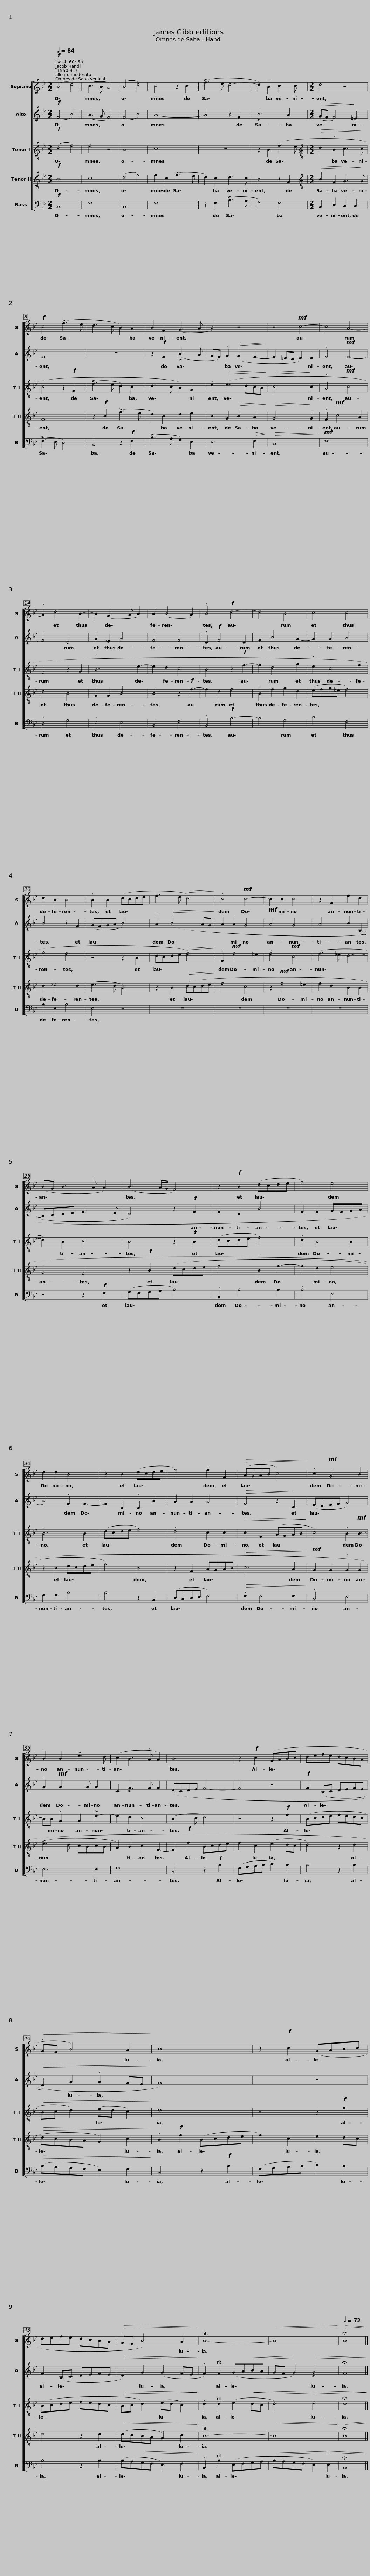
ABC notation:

X:1
%%score [ 1 2 3 4 5 ]
L:1/8
Q:1/4=84
M:2/2
I:linebreak $
K:Bb
V:1 treble
V:2 treble
V:3 treble-8
V:4 treble-8
V:5 bass
V:1
!f! (B4 d4) | (c3 B A4) | (B4 d4) | c4 z2 c2 | (!>!f3 e d4- | %5
 d2) B2 c3 c |$[M:2/2] d4 z4 |!f! c4 (!>!f3 e | d3 c B2) A2 | B2 F2 (G3 A | %10
 B4) z4 |$ z4!mf! c4- | c4 A4- | A2 d4 B2- | B2 (G3 A B2) | %15
 B2 (B4 A2) | B4!f! d4- |$ d4 B4 | c4 c4 | d2 B2 B4 | %20
 B2 B2 (dcde | f3 e!>(! d4)!>)! |$ c4!mf! c4- | c2 c2 c4 | z2 F2 f2 d2 | %25
 (BG B3 A A2) | (B3 A/G/ F4) |$ z2!f! B2 (dcde | f4) e4 | d2 d2 B4 | %30
 z2 B2 (dcde | f4) f2 F2 |$!>(! (AGAB c4)!>)! | c2!mf! G4 B2 | B2 B2 !>!e3 d | %35
 (c2 B3 A A2) | B8 |$ z2!f! c2 (GABc | defe dcBA |!>(! GF B4) A2!>)! | %40
 B8 | z2!f! c2 (GABc |$ defe dcBA |!>(! GF B4) A2!>)! | B8-[Q:1/4=83][Q:1/4=82][Q:1/4=81][Q:1/4=80] | %45
[Q:1/4=79]!<(! B8!<)![Q:1/4=78][Q:1/4=76][Q:1/4=73] |[Q:1/4=72]!>(! !fermata!B8!>)! |] %47
V:2
!f! (F4 B4) | (A3 G F4) | (F4 B4) | A8- | A4 z2 F2 | %5
 !>!B6 A2 |$[M:2/2]!>(! (GF F4)!>)! =E2 | F8 | z8 | z2!f! F2 (!>!B3 A | %10
 GF) G2!>(! (G2 F2-!>)! |$ F2 =ED E2) E2 | F4!mf! F4- | F4 D4 | G2 _E2 G4 | %15
 F4 F4 | D2!f! F4 D2 |$ F2 B4 G2- | G2 G2 A4 | B4 z2 F2 | %20
 (GFGA B4) | A2!>(! (B4 AG!>)! |$ A2 A2 G4 |!mf! A4 G4 | A4 B2 (B,2- | %25
 B,CDE F3 E | D4) z2!f! F2 |$ F2 D2 B4 | F2 F2 GFGA | B4) F2 F2- | %30
 F2 B,2 B,2 B2 | A2 A2 A4 |$!>(! F4 z2!>)! C2 | (EDEF G4) | G2!mf! G3 G G2 | %35
 C2 !>!F3 F F2 | (DCDE F4- |$ F4 z4 |!f! F2 (B,C DEFE |!>(! D2) G2 G2 FE!>)! | %40
 F8) | x4 z4 |$ F2 (B,C DEFE |!>(! D2) G2 (G2 FE!>)! | F2) F2 (GA!<(!BA | %45
 GF!<)! G2)!>(! !>!G4 | !fermata!F8!>)! |] %47
V:3
!f! (d4 f4) | f4 z4 | B8 | c8 | z8 | %5
 z2 B2 (f3 e |$[M:2/2][K:treble-8]!>(! d2 B2 c3!>)! c | c4 z2!f! F2 | (!>!f3 e d2) c2 | d3 c B2) G2 | %10
 e2!>(! (e3 dcB!>)! |$!>(! c6!>)! c2 | A4!mf! c4 | F4 z2 G2 | B6 e2- | %15
 e2 d2 c4 | B4 z2!f! f2- |$ f2 d4 g2 | e2 c4 f2 | g4 f4 | %20
 z4 z2 B2 | dcde!>(! f4)!>)! |$ F2!mf! f4 =e2 | f4!mf! c4 | (f3 !courtesy!_e d4- | %25
 d2) B2 c4 | B4 z2!f! B2 |$ (dcde f4) | d2 B4 B2 | B6 B2 | %30
 (dcde f4) | d4 c2 c2 |$!>(! c2 F2 (AGAB!>)! | c4) B2!mf! B2- | BB G2 G2 !>!e2- | %35
 e2 d2 c4 | (B3 c d4) |$ z4 z2!f! f2 | (Bcde fedc |!>(! Bc d2) (ed c2)!>)! | %40
 d8 | z4 z2!f! f2 |$ (Bcde fedc |!>(! Bc d2) (ed c2)!>)! | d2 d2 (e2!<(! dc | %45
 d4)!<)!!>(! e4 | !fermata!d8!>)! |] %47
V:4
!f! B8 | c8 | (d4 f4) | f2 c2 (!>!f3 e | d2) c2 d3 c | %5
 B4 z2 F2 |$[M:2/2][K:treble-8]!>(! B2 F2 G3!>)! G | F8 | z2!f! B2 (!>!f3 e | d2) B2 d2 e2 | %10
 B2 G2!>(! B2 A2!>)! |$!>(! G6!>)! G2 | F2!mf! c4 A2 | d4 B4 | G2 G2 B4 | %15
 B4 z2!f! f2- | f2 d2 f4 |$ B2 f2 g2 d2 | (efg=e f4) | d2 _e4 d2 | %20
 (e3 d B4) | z2 B2!>(! (dcde!>)! |$ f4 c4 | z2!mf! f4 =e2 | f2 d2 B2 B2 | %25
 G4 F4 | z2!f! B2 (dcde |$ f4 B2 f2- | f2 d2 e4 | z2 B2 dcde | %30
 f4) B4 | z2 F2 AGAB |$!>(! c6 A2!>)! |!mf! G2 G2 G2 G2 | (!>!e3 d cBcB | %35
 A2) B2 c2 F2- | F2!f! f2 Bcde |$ f2 c2 (e2 dc | d4) z2 d2 |!>(! dcBA G2) c2!>)! | %40
 B2!f! f2 (Bcde | f2) c2 e2 dc |$ d4 z2 d2 |!<(! (dcBA G2) c2!<)! | B8- | %45
!<(! B8!<)! |!>(! !fermata!B8!>)! |] %47
V:5
!f! B,,8 | F,8 | B,,8 | F,8 | z2 F,2 (!>!B,3 A, | %5
 G,4) F,4 |$[M:2/2] B,,2 D,2 C,2 C,2 | (!>!F,3 E, D,4) | B,,4 z2!f! F,2 | (!>!B,3 A, G,2) E,2 | %10
 E,6!>(! F,2!>)! |$!>(! C,8!>)! |!mf! F,8 | D,4 G,4 | E,4 E,4 | %15
 B,,4 F,4 | B,,4!f! B,4- |$ B,4 G,4 | C4 F,4 | B,2 E,2 B,4 | %20
 E,4 z4 | z8 |$ z8 | z8 | z8 | %25
 z4 z2!f! F,2 | (G,F,G,A, B,4) |$ B,,2 B,4 B,2 | B,4 E,4 | G,2 G,2 B,4 | %30
 B,4 z2 B,,2 | (D,C,D,E, F,4) |$!>(! F,2 F,4 F,2!>)! | C,4 E,4 | E,6 E,2 | %35
 F,8 | B,,4 z2!f! B,2 |$ (F,G,A,B, C2) B,2 | B,4 z2 B,2 |!>(! (B,A,G,F, E,2) F,2!>)! | %40
 B,,4 z2!f! B,2 | (F,G,A,B, C2) B,2 |$ B,4 z2 B,2 | (B,A,!>(!G,F, E,2) F,2!>)! | B,,2 B,2 (E,F,G,A, | %45
!<(! B,A,G,F, E,2)!<)!!>(! E,2 | !fermata!B,,8!>)! |] %47
